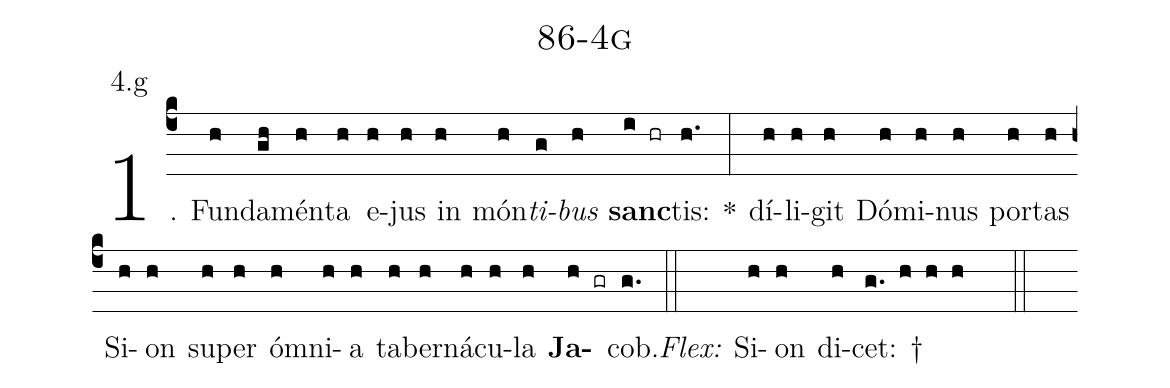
name: 86-4g;
annotation: 4.g;
%%
(c4)1. Fun(h)da(gh)mén(h)ta(h) e(h)jus(h) in(h) món(h)<i>ti</i>(g)<i>bus</i>(h) <b>sanc</b>(i hr)tis:(h.) *(:) dí(h)li(h)git(h) Dó(h)mi(h)nus(h) por(h)tas(h) Si(h)on(h) su(h)per(h) óm(h)ni(h)a(h) ta(h)ber(h)ná(h)cu(h)la(h) <b>Ja</b>(h gr)cob.(g.) (::)
<i>Flex:</i>()  Si(h)on(h) di(h)cet: †(g. h h h  ::)
